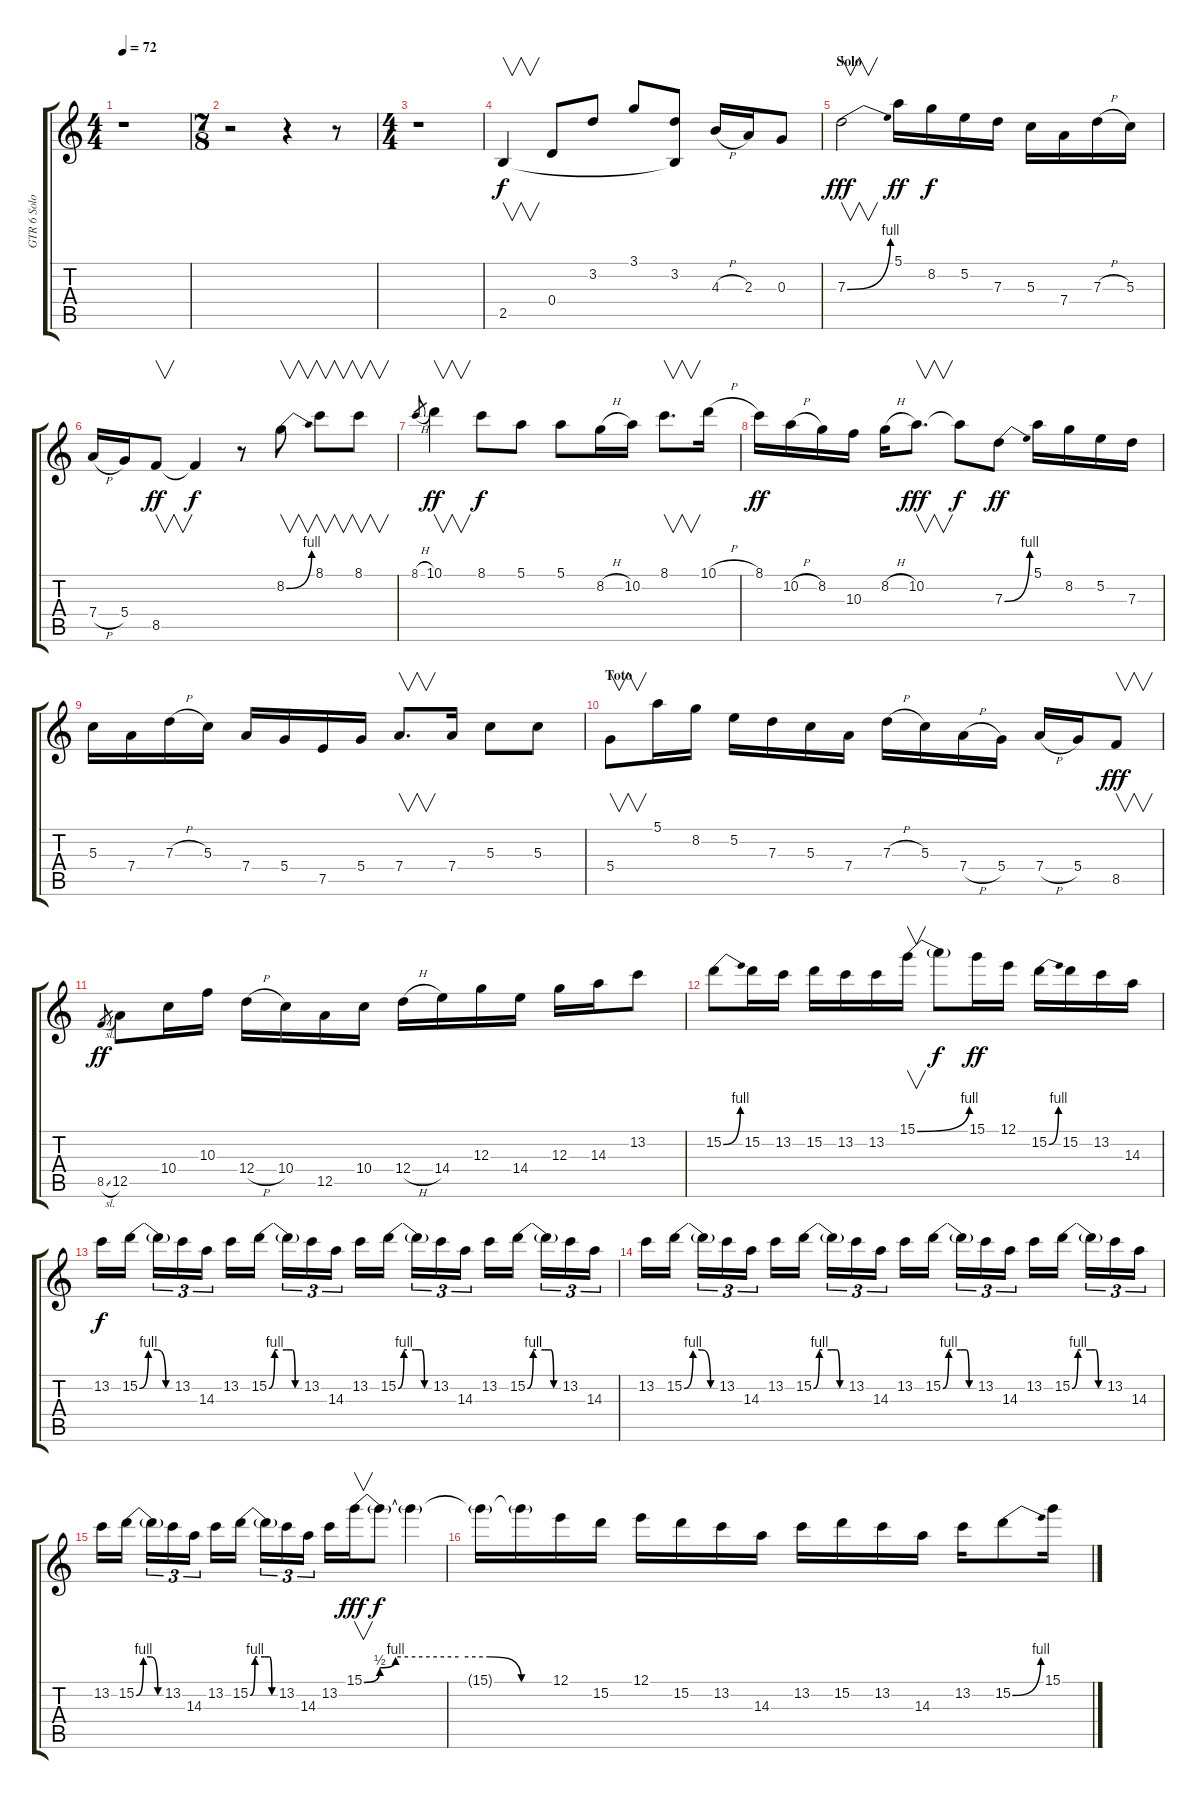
\track ("GTR 6 Solo 2" "GTR 6 Solo") {instrument distortionguitar}
\staff {score tabs}
\tuning (E4 B3 G3 D3 A2 E2) {hide}
\ts (4 4)
\tempo 72
\clef g2
\ks c
r.1{dy f} |
\ts (7 8)
r.2 r.4 r.8 |
\ts (4 4)
r.1 |
2.5.4{v} 0.4.8 3.2.8 3.1.8 (3.2 2.5{t}).8 4.3{h}.16 2.3.16 0.3.8 |
\section ("" "Solo")
7.3{be (bend 0 0 60 4)}.2{v dy fff} 5.1.16{dy ff} 8.2.16{dy f} 5.2.16 7.3.16 5.3.16 7.4.16 7.3{h}.16 5.3.16 |
7.4{h}.16 5.4.16 8.5.8{v dy ff} 8.5{t}.4{dy f} r.8 8.2{be (bend 0 0 60 4)}.8{v} 8.1.8{v} 8.1.8{v} |
8.1{h}.8{gr} 10.1.4{v dy ff} 8.1.8{dy f} 5.1.8 5.1.8 8.2{h}.16 10.2.16 8.1.8{v d} 10.1{h}.16 |
8.1.16{dy ff} 10.2{h}.16 8.2.16 10.3.16 8.2{h}.16 10.2.8{v d dy fff} 10.2{t}.8{dy f} 7.3{be (bend 0 0 60 4)}.8{dy ff} 5.1.16 8.2.16 5.2.16 7.3.16 |
5.3.16 7.4.16 7.3{h}.16 5.3.16 7.4.16 5.4.16 7.5.16 5.4.16 7.4.8{v d} 7.4.16 5.3.8 5.3.8 |
\section ("" "Toto")
5.4.8{v} 5.1.16 8.2.16 5.2.16 7.3.16 5.3.16 7.4.16 7.3{h}.16 5.3.16 7.4{h}.16 5.4.16 7.4{h}.16 5.4.16 8.5.8{v dy fff} |
8.5{sl}.8{gr dy ff} 12.5.8 10.4.16 10.3.16 12.4{h}.16 10.4.16 12.5.16 10.4.16 12.4{h}.16 14.4.16 12.3.16 14.4.16 12.3.16 14.3.16 13.2.8 |
15.2{be (bend 0 0 60 4)}.8 15.2.16 13.2.16 15.2.16 13.2.16 13.2.16 15.1{be (bend 0 0 60 4)}.16{v} 15.1{t}.8{dy f} 15.1.16{dy ff} 12.1.16 15.2{be (bend 0 0 60 4)}.16 15.2.16 13.2.16 14.3.16 |
13.2.16{dy f} 15.2{be (custom 0 0 15 4 30 4 45 0 60 0)}.16 15.2{t}.16{tu (3 2)} 13.2.16{tu (3 2)} 14.3.16{tu (3 2)} 13.2.16 15.2{be (custom 0 0 10 4 15 4 30 4 40 4 45 0 60 0)}.16 15.2{t}.16{tu (3 2)} 13.2.16{tu (3 2)} 14.3.16{tu (3 2)} 13.2.16 15.2{be (custom 0 0 10 4 15 4 30 4 40 4 45 0 60 0)}.16 15.2{t}.16{tu (3 2)} 13.2.16{tu (3 2)} 14.3.16{tu (3 2)} 13.2.16 15.2{be (custom 0 0 10 4 15 4 30 4 40 4 45 0 60 0)}.16 15.2{t}.16{tu (3 2)} 13.2.16{tu (3 2)} 14.3.16{tu (3 2)} |
13.2.16 15.2{be (custom 0 0 15 4 30 4 45 0 60 0)}.16 15.2{t}.16{tu (3 2)} 13.2.16{tu (3 2)} 14.3.16{tu (3 2)} 13.2.16 15.2{be (custom 0 0 10 4 15 4 30 4 40 4 45 0 60 0)}.16 15.2{t}.16{tu (3 2)} 13.2.16{tu (3 2)} 14.3.16{tu (3 2)} 13.2.16 15.2{be (custom 0 0 10 4 15 4 30 4 40 4 45 0 60 0)}.16 15.2{t}.16{tu (3 2)} 13.2.16{tu (3 2)} 14.3.16{tu (3 2)} 13.2.16 15.2{be (custom 0 0 10 4 15 4 30 4 40 4 45 0 60 0)}.16 15.2{t}.16{tu (3 2)} 13.2.16{tu (3 2)} 14.3.16{tu (3 2)} |
13.2.16 15.2{be (custom 0 0 15 4 30 4 45 0 60 0)}.16 15.2{t}.16{tu (3 2)} 13.2.16{tu (3 2)} 14.3.16{tu (3 2)} 13.2.16 15.2{be (custom 0 0 10 4 15 4 30 4 40 4 45 0 60 0)}.16 15.2{t}.16{tu (3 2)} 13.2.16{tu (3 2)} 14.3.16{tu (3 2)} 13.2.16 15.1{be (custom 0 0 5 2 10 4 30 4 40 4 50 0 60 0)}.16{v dy fff} 15.1{t}.8{dy f} 15.1{t}.4 |
15.1{t}.16 15.1{t}.16 12.1.16 15.2.16 12.1.16 15.2.16 13.2.16 14.3.16 13.2.16 15.2.16 13.2.16 14.3.16 13.2.16 15.2{be (bend 0 0 60 4)}.8 15.1.16
